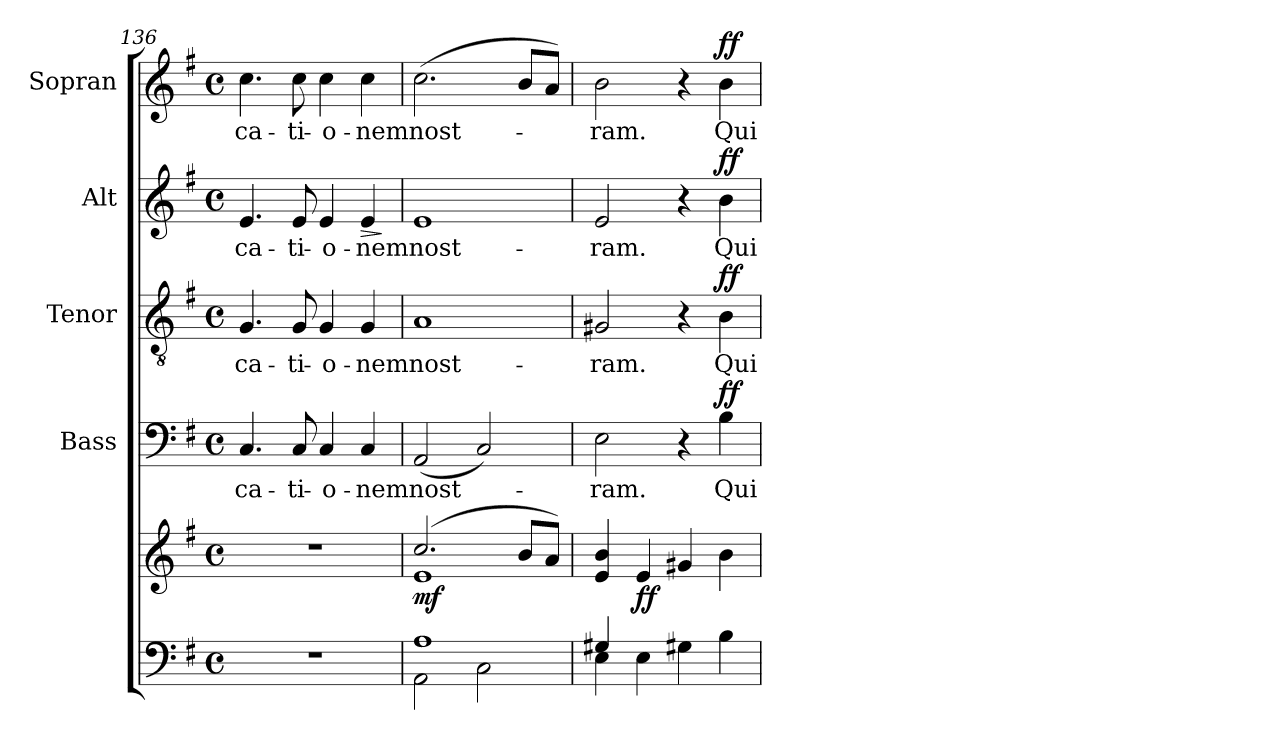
**kern	**kern	**dynam	**kern	**text	**dynam	**kern	**text	**dynam	**kern	**text	**dynam	**kern	**text	**dynam
*part5	*part5	*part5	*part4	*part4	*part4	*part3	*part3	*part3	*part2	*part2	*part2	*part1	*part1	*part1
*staff6	*staff5	*staff5/6	*staff4	*staff4	*staff4	*staff3	*staff3	*staff3	*staff2	*staff2	*staff2	*staff1	*staff1	*staff1
*	*	*	*I"Bass	*	*	*I"Tenor	*	*	*I"Alt	*	*	*I"Sopran	*	*
*	*	*	*I'B.	*	*	*I'T.	*	*	*I'A.	*	*	*I'S.	*	*
*clefF4	*clefG2	*	*clefF4	*	*	*clefGv2	*	*	*clefG2	*	*	*clefG2	*	*
*k[f#]	*k[f#]	*	*k[f#]	*	*	*k[f#]	*	*	*k[f#]	*	*	*k[f#]	*	*
*G:	*G:	*	*G:	*	*	*G:	*	*	*G:	*	*	*G:	*	*
*M4/4	*M4/4	*	*M4/4	*	*	*M4/4	*	*	*M4/4	*	*	*M4/4	*	*
*met(c)	*met(c)	*	*met(c)	*	*	*met(c)	*	*	*met(c)	*	*	*met(c)	*	*
=136	=136	=136	=136	=136	=136	=136	=136	=136	=136	=136	=136	=136	=136	=136
!	!	!	!	!LO:LY:b	!	!	!LO:LY:b	!	!	!LO:LY:b	!	!	!LO:LY:b	!
1r	1r	.	4.C/	-ca-	.	4.G/	-ca-	.	4.e/	-ca-	.	4.cc\	-ca-	.
!	!	!	!	!LO:LY:b	!	!	!LO:LY:b	!	!	!LO:LY:b	!	!	!LO:LY:b	!
.	.	.	8C/	-ti-	.	8G/	-ti-	.	8e/	-ti-	.	8cc\	-ti-	.
!	!	!	!	!LO:LY:b	!	!	!LO:LY:b	!	!	!LO:LY:b	!	!	!LO:LY:b	!
.	.	.	4C/	-o-	.	4G/	-o-	.	4e/	-o-	.	4cc\	-o-	.
!	!	!	!	!LO:LY:b	!	!	!LO:LY:b	!	!	!LO:LY:b	!LO:HP:b	!	!LO:LY:b	!
.	.	.	4C/	-nem	.	4G/	-nem	.	4e/	-nem	>	4cc\	-nem	.
.	.	.	.	.	.	.	.	.	.	.	]	.	.	.
=137	=137	=137	=137	=137	=137	=137	=137	=137	=137	=137	=137	=137	=137	=137
*^	*^	*	*	*	*	*	*	*	*	*	*	*	*	*
!	!	!	!	!LO:DY:b	!	!LO:LY:b	!	!	!LO:LY:b	!	!	!LO:LY:b	!	!	!LO:LY:b	!
1A	2AA\	(2.cc/	1e	mf	(<2AA/	nost-	.	1A	nost-	.	1e	nost-	.	(>2.cc\	nost-	.
.	2C\	.	.	.	2C/)	.	.	.	.	.	.	.	.	.	.	.
.	.	8b/L	.	.	.	.	.	.	.	.	.	.	.	8b/L	.	.
.	.	8a/J)	.	.	.	.	.	.	.	.	.	.	.	8a/J)	.	.
*	*	*v	*v	*	*	*	*	*	*	*	*	*	*	*	*	*
=138	=138	=138	=138	=138	=138	=138	=138	=138	=138	=138	=138	=138	=138	=138	=138
!	!	!	!	!	!LO:LY:b	!	!	!LO:LY:b	!	!	!LO:LY:b	!	!	!LO:LY:b	!
4G#X/	4E\	4e/ 4b/	.	2E\	-ram.	.	2G#X/	-ram.	.	2e/	-ram.	.	2b\	-ram.	.
!	!	!	!LO:DY:b	!	!	!	!	!	!	!	!	!	!	!	!
2.ryy	4E\	4e/	ff	.	.	.	.	.	.	.	.	.	.	.	.
.	4G#X\	4g#X/	.	4r	.	.	4r	.	.	4r	.	.	4r	.	.
!	!	!	!	!	!LO:LY:b	!LO:DY:a	!	!LO:LY:b	!LO:DY:a	!	!LO:LY:b	!LO:DY:a	!	!LO:LY:b	!LO:DY:a
.	4B\	4b\	.	4B\	Qui	ff	4B\	Qui	ff	4b\	Qui	ff	4b\	Qui	ff
*v	*v	*	*	*	*	*	*	*	*	*	*	*	*	*	*
=	=	=	=	=	=	=	=	=	=	=	=	=	=	=
*-	*-	*-	*-	*-	*-	*-	*-	*-	*-	*-	*-	*-	*-	*-
